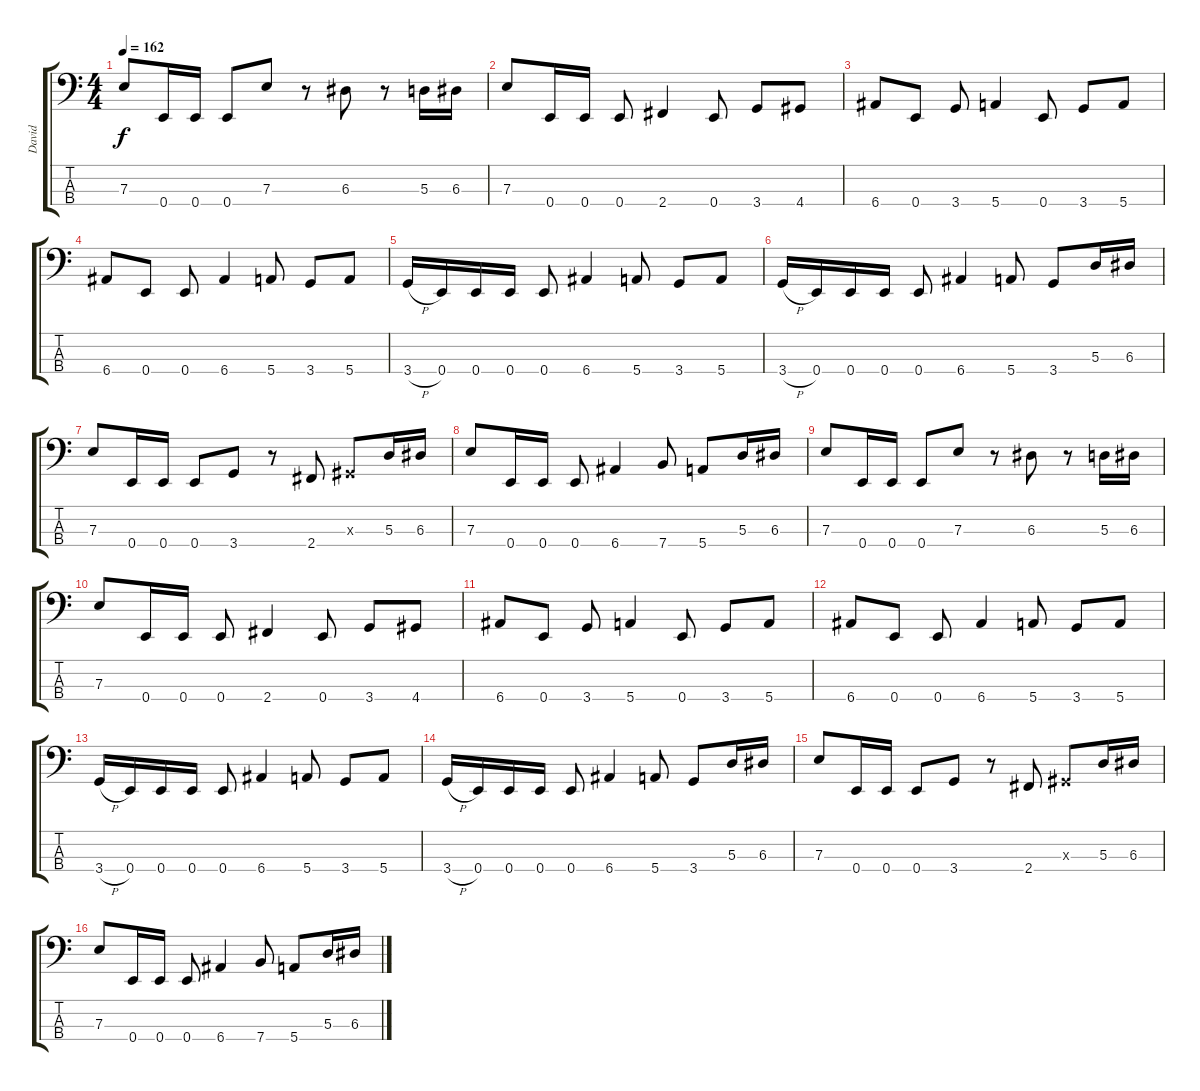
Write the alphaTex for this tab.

\track ("David" "David") {instrument electricbassfinger}
\staff {score tabs}
\tuning (G2 D2 A1 E1) {hide}
\ts (4 4)
\tempo 162
\clef f4
\ks c
7.3.8{dy f} 0.4.16 0.4.16 0.4.8 7.3.8 r.8 6.3.8 r.8 5.3.16 6.3.16 |
7.3.8 0.4.16 0.4.16 0.4.8 2.4.4 0.4.8 3.4.8 4.4.8 |
6.4.8 0.4.8 3.4.8 5.4.4 0.4.8 3.4.8 5.4.8 |
6.4.8 0.4.8 0.4.8 6.4.4 5.4.8 3.4.8 5.4.8 |
3.4{h}.16 0.4.16 0.4.16 0.4.16 0.4.8 6.4.4 5.4.8 3.4.8 5.4.8 |
3.4{h}.16 0.4.16 0.4.16 0.4.16 0.4.8 6.4.4 5.4.8 3.4.8 5.3.16 6.3.16 |
7.3.8 0.4.16 0.4.16 0.4.8 3.4.8 r.8 2.4.8 -1.3{x}.8 5.3.16 6.3.16 |
7.3.8 0.4.16 0.4.16 0.4.8 6.4.4 7.4.8 5.4.8 5.3.16 6.3.16 |
7.3.8 0.4.16 0.4.16 0.4.8 7.3.8 r.8 6.3.8 r.8 5.3.16 6.3.16 |
7.3.8 0.4.16 0.4.16 0.4.8 2.4.4 0.4.8 3.4.8 4.4.8 |
6.4.8 0.4.8 3.4.8 5.4.4 0.4.8 3.4.8 5.4.8 |
6.4.8 0.4.8 0.4.8 6.4.4 5.4.8 3.4.8 5.4.8 |
3.4{h}.16 0.4.16 0.4.16 0.4.16 0.4.8 6.4.4 5.4.8 3.4.8 5.4.8 |
3.4{h}.16 0.4.16 0.4.16 0.4.16 0.4.8 6.4.4 5.4.8 3.4.8 5.3.16 6.3.16 |
7.3.8 0.4.16 0.4.16 0.4.8 3.4.8 r.8 2.4.8 -1.3{x}.8 5.3.16 6.3.16 |
7.3.8 0.4.16 0.4.16 0.4.8 6.4.4 7.4.8 5.4.8 5.3.16 6.3.16
